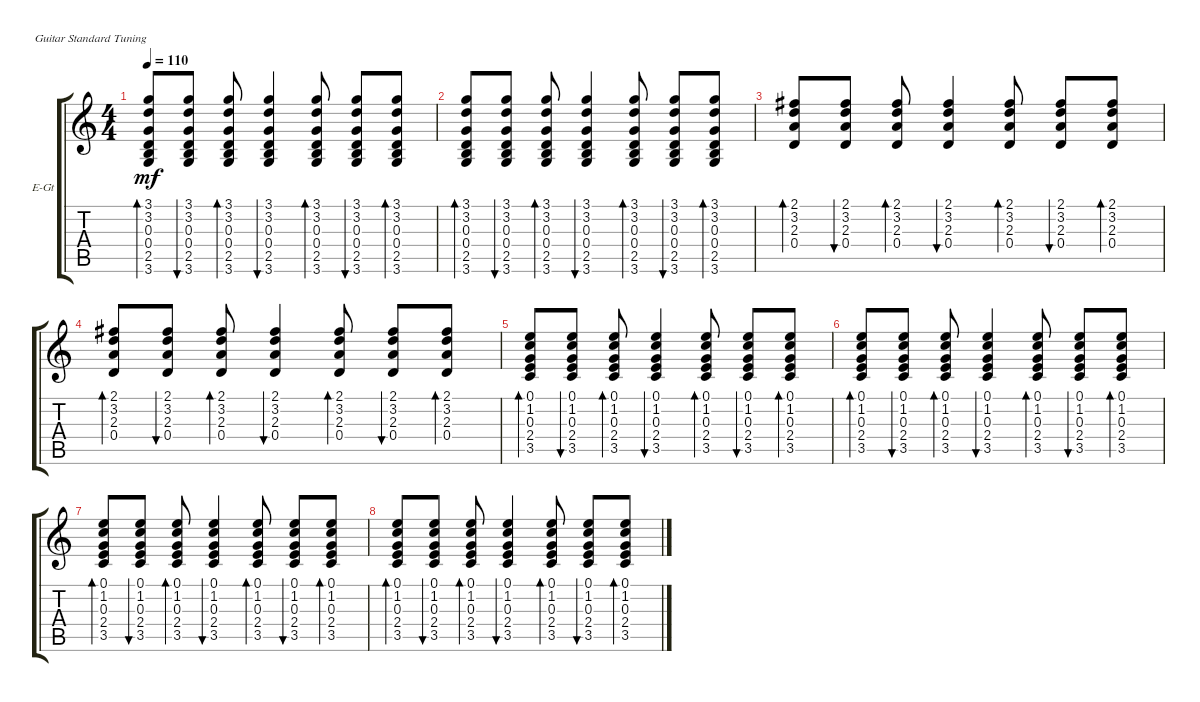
\defaultSystemsLayout 4
\bracketExtendMode groupsimilarinstruments
\firstSystemTrackNameOrientation horizontal
\otherSystemsTrackNameOrientation horizontal
\track ("Electric Guitar" "E-Gt") {instrument electricguitarclean}
\staff {score tabs}
\tuning (E4 B3 G3 D3 A2 E2)
\ts (4 4)
\tempo 110
\clef g2
\scale
0.487395
\ks c
(3.6 2.5 3.2 3.1 0.3 0.4).8{bd 30 dy mf instrument electricguitarclean} (3.6 2.5 3.2 3.1 0.3 0.4).8{bu 30} (3.6 2.5 3.2 3.1 0.3 0.4).8{bd 30} (3.6 2.5 3.2 3.1 0.3 0.4).4{bu 30} (3.6 2.5 3.2 3.1 0.3 0.4).8{bd 30} (3.6 2.5 3.2 3.1 0.3 0.4).8{bu 30} (3.6 2.5 3.2 3.1 0.3 0.4).8{bd 30} |
\scale
0.256303 (3.6 2.5 3.2 3.1 0.3 0.4).8{bd 30} (3.6 2.5 3.2 3.1 0.3 0.4).8{bu 30} (3.6 2.5 3.2 3.1 0.3 0.4).8{bd 30} (3.6 2.5 3.2 3.1 0.3 0.4).4{bu 30} (3.6 2.5 3.2 3.1 0.3 0.4).8{bd 30} (3.6 2.5 3.2 3.1 0.3 0.4).8{bu 30} (3.6 2.5 3.2 3.1 0.3 0.4).8{bd 30} |
\scale
0.256303 (3.2 2.1 2.3 0.4).8{bd 30} (3.2 2.1 2.3 0.4).8{bu 30} (3.2 2.1 2.3 0.4).8{bd 30} (3.2 2.1 2.3 0.4).4{bu 30} (3.2 2.1 2.3 0.4).8{bd 30} (3.2 2.1 2.3 0.4).8{bu 30} (3.2 2.1 2.3 0.4).8{bd 30} |
\scale
0.333333 (3.2 2.1 2.3 0.4).8{bd 30} (3.2 2.1 2.3 0.4).8{bu 30} (3.2 2.1 2.3 0.4).8{bd 30} (3.2 2.1 2.3 0.4).4{bu 30} (3.2 2.1 2.3 0.4).8{bd 30} (3.2 2.1 2.3 0.4).8{bu 30} (3.2 2.1 2.3 0.4).8{bd 30} |
\scale
0.333333 (1.2 0.1 0.3 2.4 3.5).8{bd 30} (1.2 0.1 0.3 2.4 3.5).8{bu 30} (1.2 0.1 0.3 2.4 3.5).8{bd 30} (1.2 0.1 0.3 2.4 3.5).4{bu 30} (1.2 0.1 0.3 2.4 3.5).8{bd 30} (1.2 0.1 0.3 2.4 3.5).8{bu 30} (1.2 0.1 0.3 2.4 3.5).8{bd 30} |
\scale
0.333333 (1.2 0.1 0.3 2.4 3.5).8{bd 30} (1.2 0.1 0.3 2.4 3.5).8{bu 30} (1.2 0.1 0.3 2.4 3.5).8{bd 30} (1.2 0.1 0.3 2.4 3.5).4{bu 30} (1.2 0.1 0.3 2.4 3.5).8{bd 30} (1.2 0.1 0.3 2.4 3.5).8{bu 30} (1.2 0.1 0.3 2.4 3.5).8{bd 30} |
\scale
0.333333 (1.2 0.1 0.3 2.4 3.5).8{bd 30} (1.2 0.1 0.3 2.4 3.5).8{bu 30} (1.2 0.1 0.3 2.4 3.5).8{bd 30} (1.2 0.1 0.3 2.4 3.5).4{bu 30} (1.2 0.1 0.3 2.4 3.5).8{bd 30} (1.2 0.1 0.3 2.4 3.5).8{bu 30} (1.2 0.1 0.3 2.4 3.5).8{bd 30} |
\scale
0.333333 (1.2 0.1 0.3 2.4 3.5).8{bd 30} (1.2 0.1 0.3 2.4 3.5).8{bu 30} (1.2 0.1 0.3 2.4 3.5).8{bd 30} (1.2 0.1 0.3 2.4 3.5).4{bu 30} (1.2 0.1 0.3 2.4 3.5).8{bd 30} (1.2 0.1 0.3 2.4 3.5).8{bu 30} (1.2 0.1 0.3 2.4 3.5).8{bd 30} |
\scale
0.333333 |
\scale
0.333333 |
\scale
0.333333 |
\scale
0.333333 |
\scale
0.333333 |
\scale
0.333333 |
\scale
0.333333 |
\scale
0.333333
